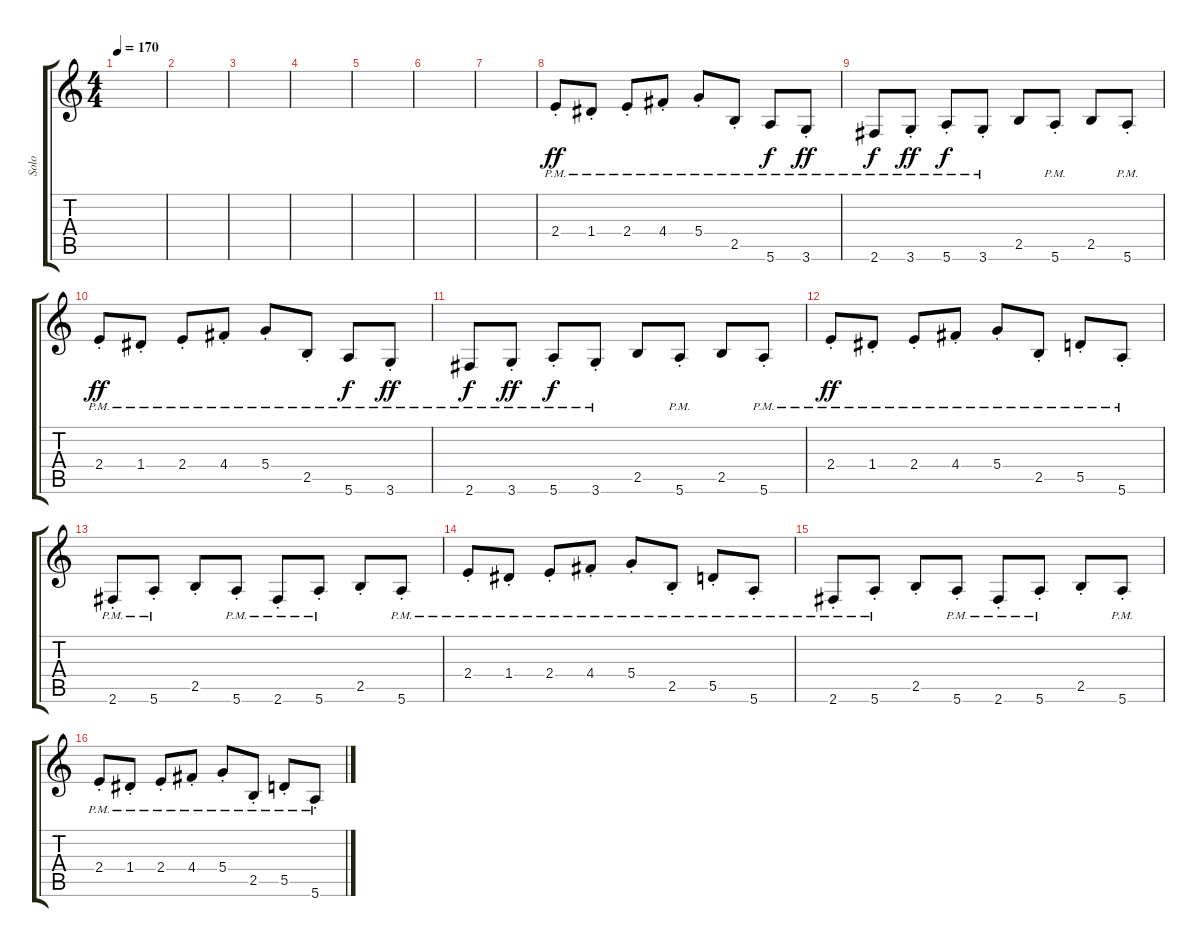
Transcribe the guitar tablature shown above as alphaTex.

\track ("Solo" "Solo") {instrument acousticguitarsteel}
\staff {score tabs}
\tuning (E4 B3 G3 D3 A2 E2) {hide}
\ts (4 4)
\tempo 170
\clef g2
\ks c
|
|
|
|
|
|
|
2.4{pm st}.8{dy ff volume 16 balance 8 instrument distortionguitar} 1.4{pm st}.8 2.4{pm st}.8 4.4{pm st}.8 5.4{pm st}.8 2.5{pm st}.8 5.6{pm}.8{dy f} 3.6{pm st}.8{dy ff} |
2.6{pm}.8{dy f} 3.6{pm st}.8{dy ff} 5.6{pm st}.8{dy f} 3.6{pm st}.8 2.5.8 5.6{pm st}.8 2.5.8 5.6{pm st}.8 |
2.4{pm st}.8{dy ff} 1.4{pm st}.8 2.4{pm st}.8 4.4{pm st}.8 5.4{pm st}.8 2.5{pm st}.8 5.6{pm}.8{dy f} 3.6{pm st}.8{dy ff} |
2.6{pm}.8{dy f} 3.6{pm st}.8{dy ff} 5.6{pm st}.8{dy f} 3.6{pm st}.8 2.5.8 5.6{pm st}.8 2.5.8 5.6{pm st}.8 |
2.4{pm st}.8{dy ff} 1.4{pm st}.8 2.4{pm st}.8 4.4{pm st}.8 5.4{pm st}.8 2.5{pm st}.8 5.5{pm st}.8 5.6{pm st}.8 |
2.6{pm st}.8 5.6{pm st}.8 2.5{st}.8 5.6{pm st}.8 2.6{pm st}.8 5.6{pm st}.8 2.5{st}.8 5.6{pm st}.8 |
2.4{pm st}.8 1.4{pm st}.8 2.4{pm st}.8 4.4{pm st}.8 5.4{pm st}.8 2.5{pm st}.8 5.5{pm st}.8 5.6{pm st}.8 |
2.6{pm st}.8 5.6{pm st}.8 2.5{st}.8 5.6{pm st}.8 2.6{pm st}.8 5.6{pm st}.8 2.5{st}.8 5.6{pm st}.8 |
2.4{pm st}.8 1.4{pm st}.8 2.4{pm st}.8 4.4{pm st}.8 5.4{pm st}.8 2.5{pm st}.8 5.5{pm st}.8 5.6{pm st}.8
